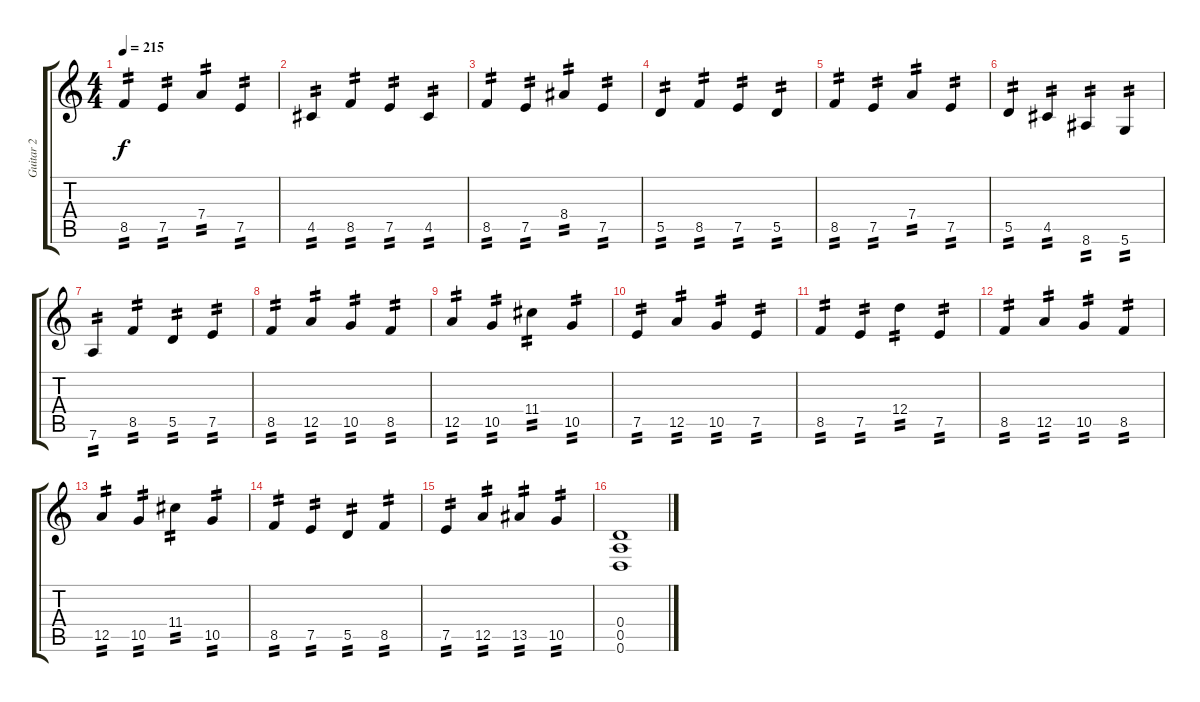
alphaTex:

\track ("Guitar 2" "Guitar 2") {instrument distortionguitar}
\staff {score tabs}
\tuning (E4 B3 G3 D3 A2 D2) {hide}
\ts (4 4)
\tempo 215
\clef g2
\ks c
8.5.4{tp 2 dy f} 7.5.4{tp 2} 7.4.4{tp 2} 7.5.4{tp 2} |
4.5.4{tp 2} 8.5.4{tp 2} 7.5.4{tp 2} 4.5.4{tp 2} |
8.5.4{tp 2} 7.5.4{tp 2} 8.4.4{tp 2} 7.5.4{tp 2} |
5.5.4{tp 2} 8.5.4{tp 2} 7.5.4{tp 2} 5.5.4{tp 2} |
8.5.4{tp 2} 7.5.4{tp 2} 7.4.4{tp 2} 7.5.4{tp 2} |
5.5.4{tp 2} 4.5.4{tp 2} 8.6.4{tp 2} 5.6.4{tp 2} |
7.6.4{tp 2} 8.5.4{tp 2} 5.5.4{tp 2} 7.5.4{tp 2} |
8.5.4{tp 2} 12.5.4{tp 2} 10.5.4{tp 2} 8.5.4{tp 2} |
12.5.4{tp 2} 10.5.4{tp 2} 11.4.4{tp 2} 10.5.4{tp 2} |
7.5.4{tp 2} 12.5.4{tp 2} 10.5.4{tp 2} 7.5.4{tp 2} |
8.5.4{tp 2} 7.5.4{tp 2} 12.4.4{tp 2} 7.5.4{tp 2} |
8.5.4{tp 2} 12.5.4{tp 2} 10.5.4{tp 2} 8.5.4{tp 2} |
12.5.4{tp 2} 10.5.4{tp 2} 11.4.4{tp 2} 10.5.4{tp 2} |
8.5.4{tp 2} 7.5.4{tp 2} 5.5.4{tp 2} 8.5.4{tp 2} |
7.5.4{tp 2} 12.5.4{tp 2} 13.5.4{tp 2} 10.5.4{tp 2} |
(0.4 0.5 0.6).1
